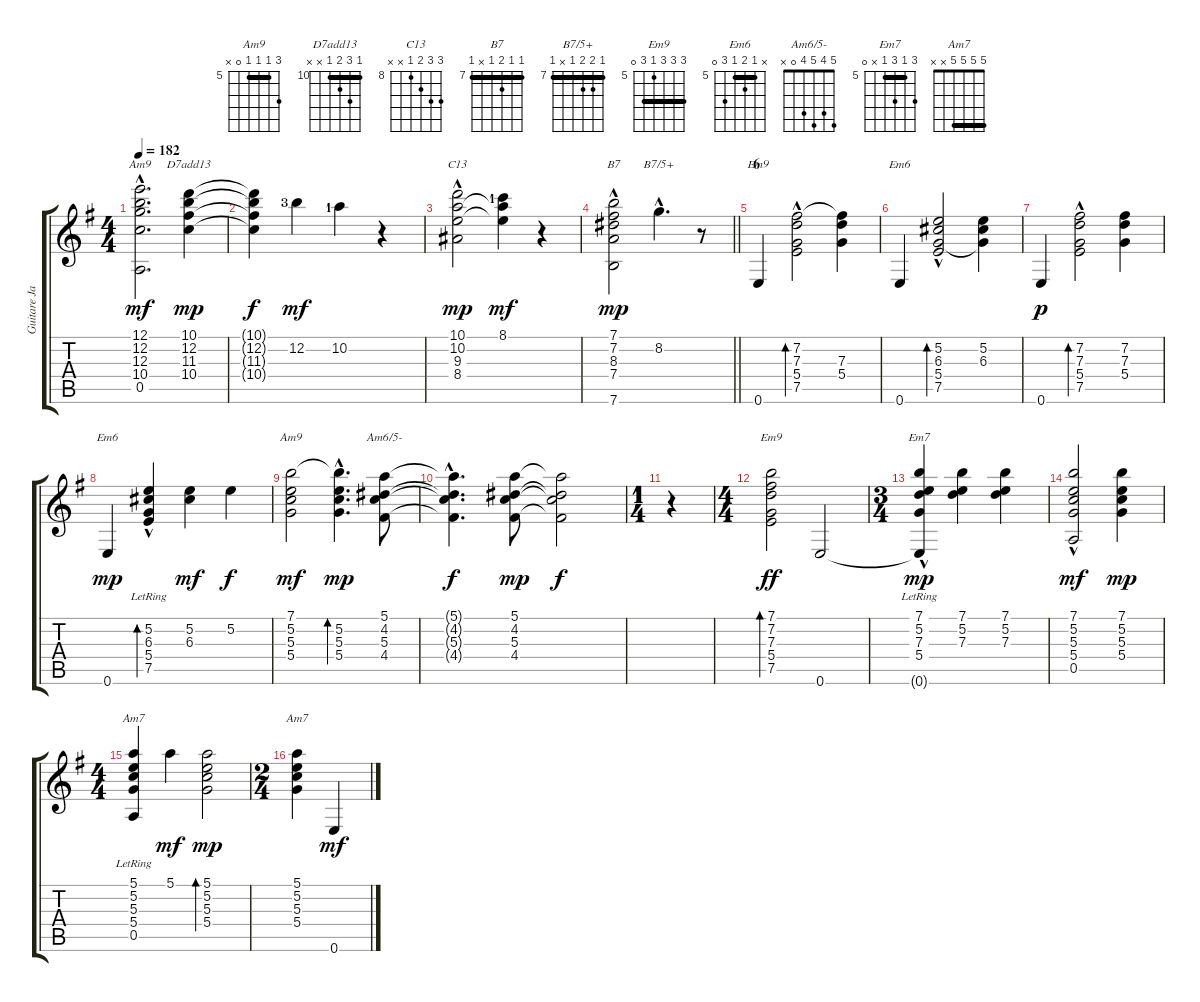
\track ("Guitare Jazz" "Guitare Ja") {instrument acousticguitarnylon}
\staff {score tabs}
\tuning (E4 B3 G3 D3 A2 E2) {hide}
\chord ("Am9" 12 12 12 10 0 x) {firstfret 10 barre 12}
\chord ("D7add13" 10 12 11 10 x x) {firstfret 10 barre 10}
\chord ("C13" 10 10 9 8 x x) {firstfret 8}
\chord ("B7" 7 7 8 7 x 7) {firstfret 7 barre 7}
\chord ("B7/5+" 7 8 8 7 x 7) {firstfret 7 barre 7}
\chord ("Em9" x 7 7 5 7 0) {firstfret 5}
\chord ("Em6" x 5 6 5 7 0) {firstfret 5}
\chord ("Em6" x 5 6 5 7 0) {firstfret 5 barre 5}
\chord ("Am9" 7 5 5 5 0 x) {firstfret 5 barre 5}
\chord ("Am6/5-" 5 4 5 4 0 x)
\chord ("Em9" 7 7 7 5 7 0) {firstfret 5 barre 7}
\chord ("Em7" 7 5 7 5 x 0) {firstfret 5 barre 5}
\chord ("Am7" 5 5 5 5 0 x) {barre 5}
\chord ("Am7" 5 5 5 5 x x) {barre 5}
\ts (4 4)
\tempo 182
\clef g2
\ks eminor
(12.1{hac} 12.2{hac} 12.3{hac} 10.4{hac} 0.5{hac}).2{d ch "Am9" dy mf} (10.1 12.2 11.3 10.4).4{ch "D7add13" dy mp} |
(10.1{t} 12.2{t} 11.3{t} 10.4{t}).4{dy f} 12.2{lf 4}.4{dy mf} 10.2{lf 2}.4 r.4 |
(10.1 10.2 9.3 8.4{hac}).2{ch "C13" dy mp} (8.1{lf 2} 10.2{t} 9.3{t}).4{dy mf} r.4 |
\barLineRight lightlight
(7.1{hac} 7.2 8.3{hac} 7.4{hac} 7.6{hac}).2{ch "B7" dy mp} 8.2{hac}.4{d ch "B7/5+"} r.8 |
\section ("" "6")
0.6.4{ch "Em9"} (7.2 7.3 5.4 7.5{hac}).2{bd 60} (7.2{t} 7.3 5.4).4 |
0.6.4{ch "Em6"} (5.2 6.3 5.4 7.5{hac}).2{bd 60} (5.2 6.3 5.4{t}).4 |
0.6.4{dy p} (7.2 7.3 5.4 7.5{hac}).2{bd 60} (7.2 7.3 5.4).4 |
0.6.4{ch "Em6" dy mp} (5.2 6.3 5.4{lr} 7.5{hac}).4{bd 60} (5.2 6.3).4{dy mf} 5.2.4{dy f} |
(7.1 5.2 5.3 5.4).2{ch "Am9" dy mf} (7.1{hac t} 5.2{hac} 5.3{hac} 5.4{hac}).4{d bd 60 dy mp} (5.1 4.2 5.3 4.4).8{ch "Am6/5-"} |
(5.1{hac t} 4.2{hac t} 5.3{hac t} 4.4{hac t}).4{d dy f} (5.1 4.2 5.3 4.4).8{dy mp} (5.1{t} 4.2{t} 5.3{t} 4.4{t}).2{dy f} |
\ts (1 4)
r.4 |
\ts (4 4)
(7.1 7.2 7.3 5.4 7.5).2{bd 240 ch "Em9" dy ff} 0.6.2 |
\ts (3 4)
(7.1 5.2 7.3 5.4{lr} 0.6{hac t}).4{ch "Em7" dy mp} (7.1 5.2 7.3).4 (7.1 5.2 7.3).4 |
(7.1 5.2 5.3 5.4 0.5{hac}).2{dy mf} (7.1 5.2 5.3 5.4).4{dy mp} |
\ts (4 4)
(5.1 5.2{lr} 5.3{lr} 5.4{lr} 0.5).4{ch "Am7"} 5.1.4{dy mf} (5.1 5.2 5.3 5.4).2{bd 120 dy mp} |
\ts (2 4)
(5.1 5.2 5.3 5.4).4{ch "Am7"} 0.6.4{dy mf}
